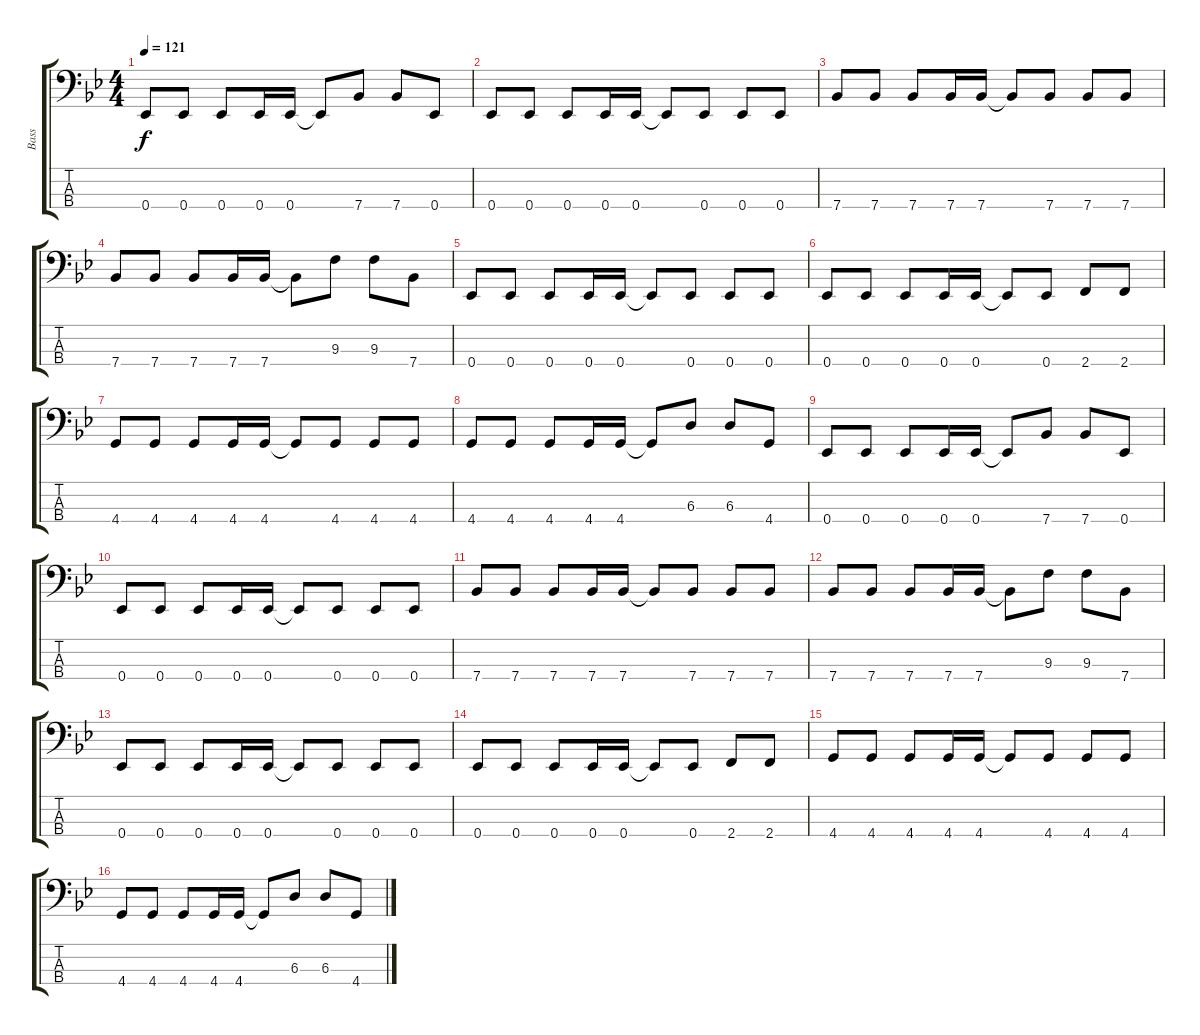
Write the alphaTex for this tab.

\track ("Bass" "Bass") {instrument electricbassfinger}
\staff {score tabs}
\tuning (Gb2 Db2 Ab1 Eb1) {hide}
\ts (4 4)
\tempo 121
\clef f4
\ks bb
0.4.8{dy f} 0.4.8 0.4.8 0.4.16 0.4.16 0.4{t}.8 7.4.8 7.4.8 0.4.8 |
0.4.8 0.4.8 0.4.8 0.4.16 0.4.16 0.4{t}.8 0.4.8 0.4.8 0.4.8 |
7.4.8 7.4.8 7.4.8 7.4.16 7.4.16 7.4{t}.8 7.4.8 7.4.8 7.4.8 |
7.4.8 7.4.8 7.4.8 7.4.16 7.4.16 7.4{t}.8 9.3.8 9.3.8 7.4.8 |
0.4.8 0.4.8 0.4.8 0.4.16 0.4.16 0.4{t}.8 0.4.8 0.4.8 0.4.8 |
0.4.8 0.4.8 0.4.8 0.4.16 0.4.16 0.4{t}.8 0.4.8 2.4.8 2.4.8 |
4.4.8 4.4.8 4.4.8 4.4.16 4.4.16 4.4{t}.8 4.4.8 4.4.8 4.4.8 |
4.4.8 4.4.8 4.4.8 4.4.16 4.4.16 4.4{t}.8 6.3.8 6.3.8 4.4.8 |
0.4.8 0.4.8 0.4.8 0.4.16 0.4.16 0.4{t}.8 7.4.8 7.4.8 0.4.8 |
0.4.8 0.4.8 0.4.8 0.4.16 0.4.16 0.4{t}.8 0.4.8 0.4.8 0.4.8 |
7.4.8 7.4.8 7.4.8 7.4.16 7.4.16 7.4{t}.8 7.4.8 7.4.8 7.4.8 |
7.4.8 7.4.8 7.4.8 7.4.16 7.4.16 7.4{t}.8 9.3.8 9.3.8 7.4.8 |
0.4.8 0.4.8 0.4.8 0.4.16 0.4.16 0.4{t}.8 0.4.8 0.4.8 0.4.8 |
0.4.8 0.4.8 0.4.8 0.4.16 0.4.16 0.4{t}.8 0.4.8 2.4.8 2.4.8 |
4.4.8 4.4.8 4.4.8 4.4.16 4.4.16 4.4{t}.8 4.4.8 4.4.8 4.4.8 |
4.4.8 4.4.8 4.4.8 4.4.16 4.4.16 4.4{t}.8 6.3.8 6.3.8 4.4.8
